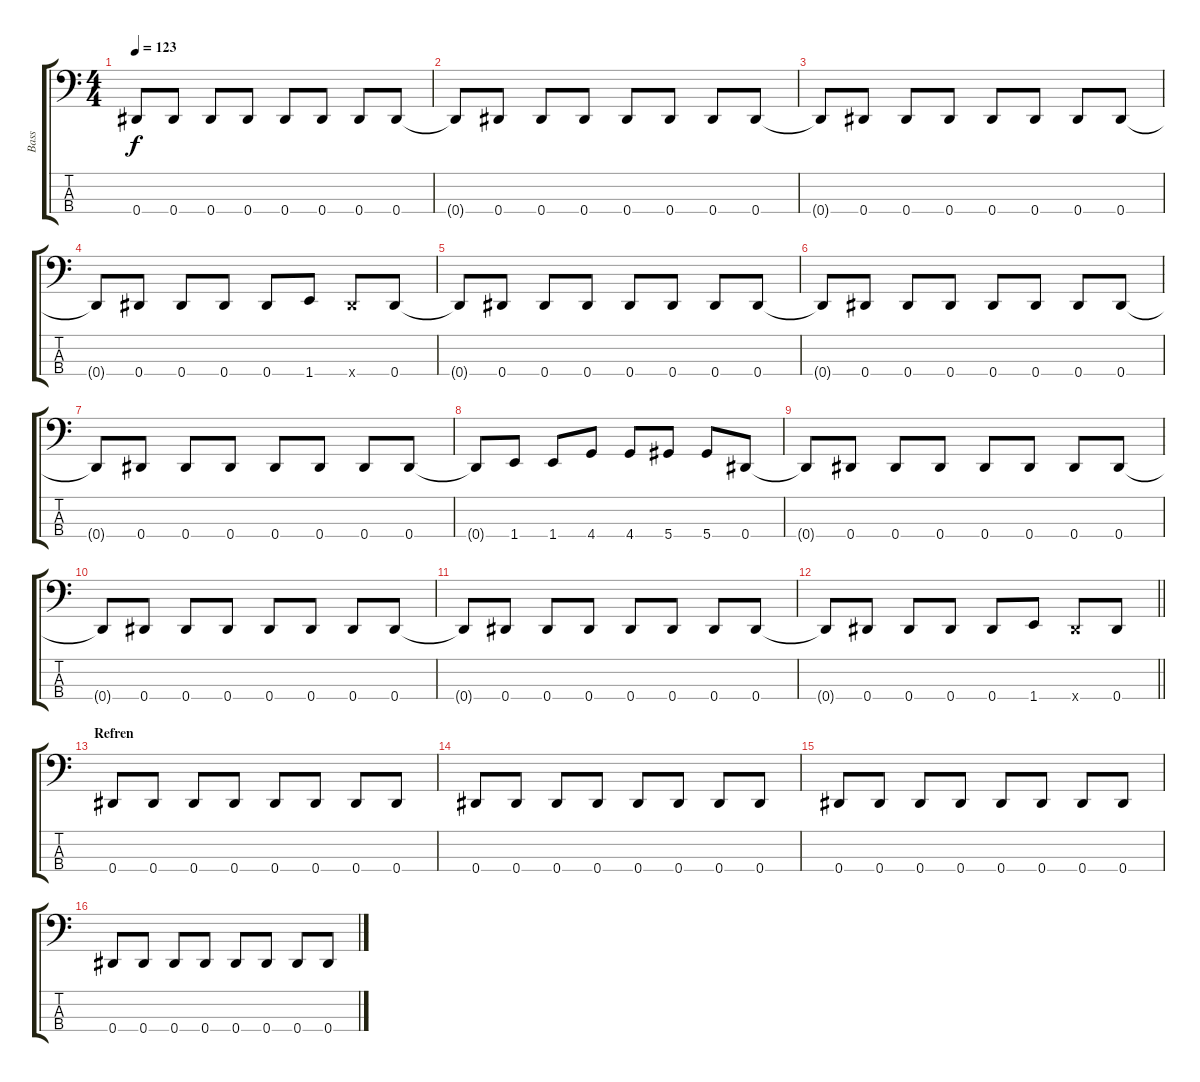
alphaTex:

\track ("Bass" "Bass") {instrument electricbassfinger}
\staff {score tabs}
\tuning (Gb2 Db2 Ab1 Eb1) {hide}
\ts (4 4)
\tempo 123
\clef f4
\ks c
0.4{t}.8{dy f} 0.4.8 0.4.8 0.4.8 0.4.8 0.4.8 0.4.8 0.4.8 |
0.4{t}.8 0.4.8 0.4.8 0.4.8 0.4.8 0.4.8 0.4.8 0.4.8 |
0.4{t}.8 0.4.8 0.4.8 0.4.8 0.4.8 0.4.8 0.4.8 0.4.8 |
0.4{t}.8 0.4.8 0.4.8 0.4.8 0.4.8 1.4.8 0.4{x}.8 0.4.8 |
0.4{t}.8 0.4.8 0.4.8 0.4.8 0.4.8 0.4.8 0.4.8 0.4.8 |
0.4{t}.8 0.4.8 0.4.8 0.4.8 0.4.8 0.4.8 0.4.8 0.4.8 |
0.4{t}.8 0.4.8 0.4.8 0.4.8 0.4.8 0.4.8 0.4.8 0.4.8 |
0.4{t}.8 1.4.8 1.4.8 4.4.8 4.4.8 5.4.8 5.4.8 0.4.8 |
0.4{t}.8 0.4.8 0.4.8 0.4.8 0.4.8 0.4.8 0.4.8 0.4.8 |
0.4{t}.8 0.4.8 0.4.8 0.4.8 0.4.8 0.4.8 0.4.8 0.4.8 |
0.4{t}.8 0.4.8 0.4.8 0.4.8 0.4.8 0.4.8 0.4.8 0.4.8 |
\barLineRight lightlight
0.4{t}.8 0.4.8 0.4.8 0.4.8 0.4.8 1.4.8 0.4{x}.8 0.4.8 |
\section ("" "Refren")
0.4.8 0.4.8 0.4.8 0.4.8 0.4.8 0.4.8 0.4.8 0.4.8 |
0.4.8 0.4.8 0.4.8 0.4.8 0.4.8 0.4.8 0.4.8 0.4.8 |
0.4.8 0.4.8 0.4.8 0.4.8 0.4.8 0.4.8 0.4.8 0.4.8 |
0.4.8 0.4.8 0.4.8 0.4.8 0.4.8 0.4.8 0.4.8 0.4.8
